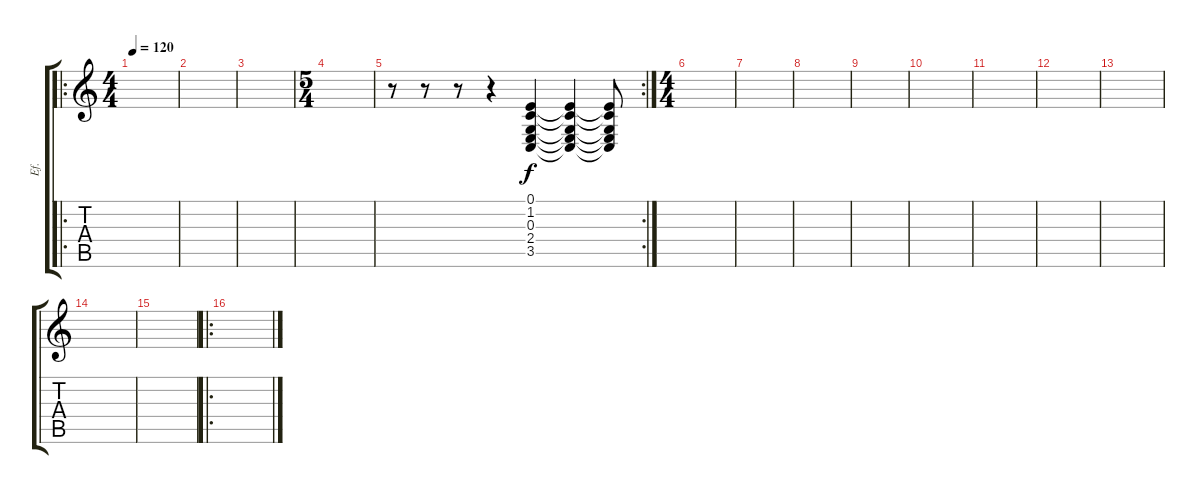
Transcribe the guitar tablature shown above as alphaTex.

\track ("Ef." "Ef.") {instrument reversecymbal}
\staff {score tabs}
\tuning (E4 B3 G3 D3 A2 E2) {hide}
\ro
\ts (4 4)
\tempo 120
\clef g2
\ks c
|
|
|
\ts (5 4)
|
\rc 2
r.8 r.8 r.8 r.4 (0.1 1.2 0.3 2.4 3.5).4 (0.1{t} 1.2{t} 0.3{t} 2.4{t} 3.5{t}).4 (0.1{t} 1.2{t} 0.3{t} 2.4{t} 3.5{t}).8 |
\ts (4 4)
|
|
|
|
|
|
|
|
|
|
\ro
